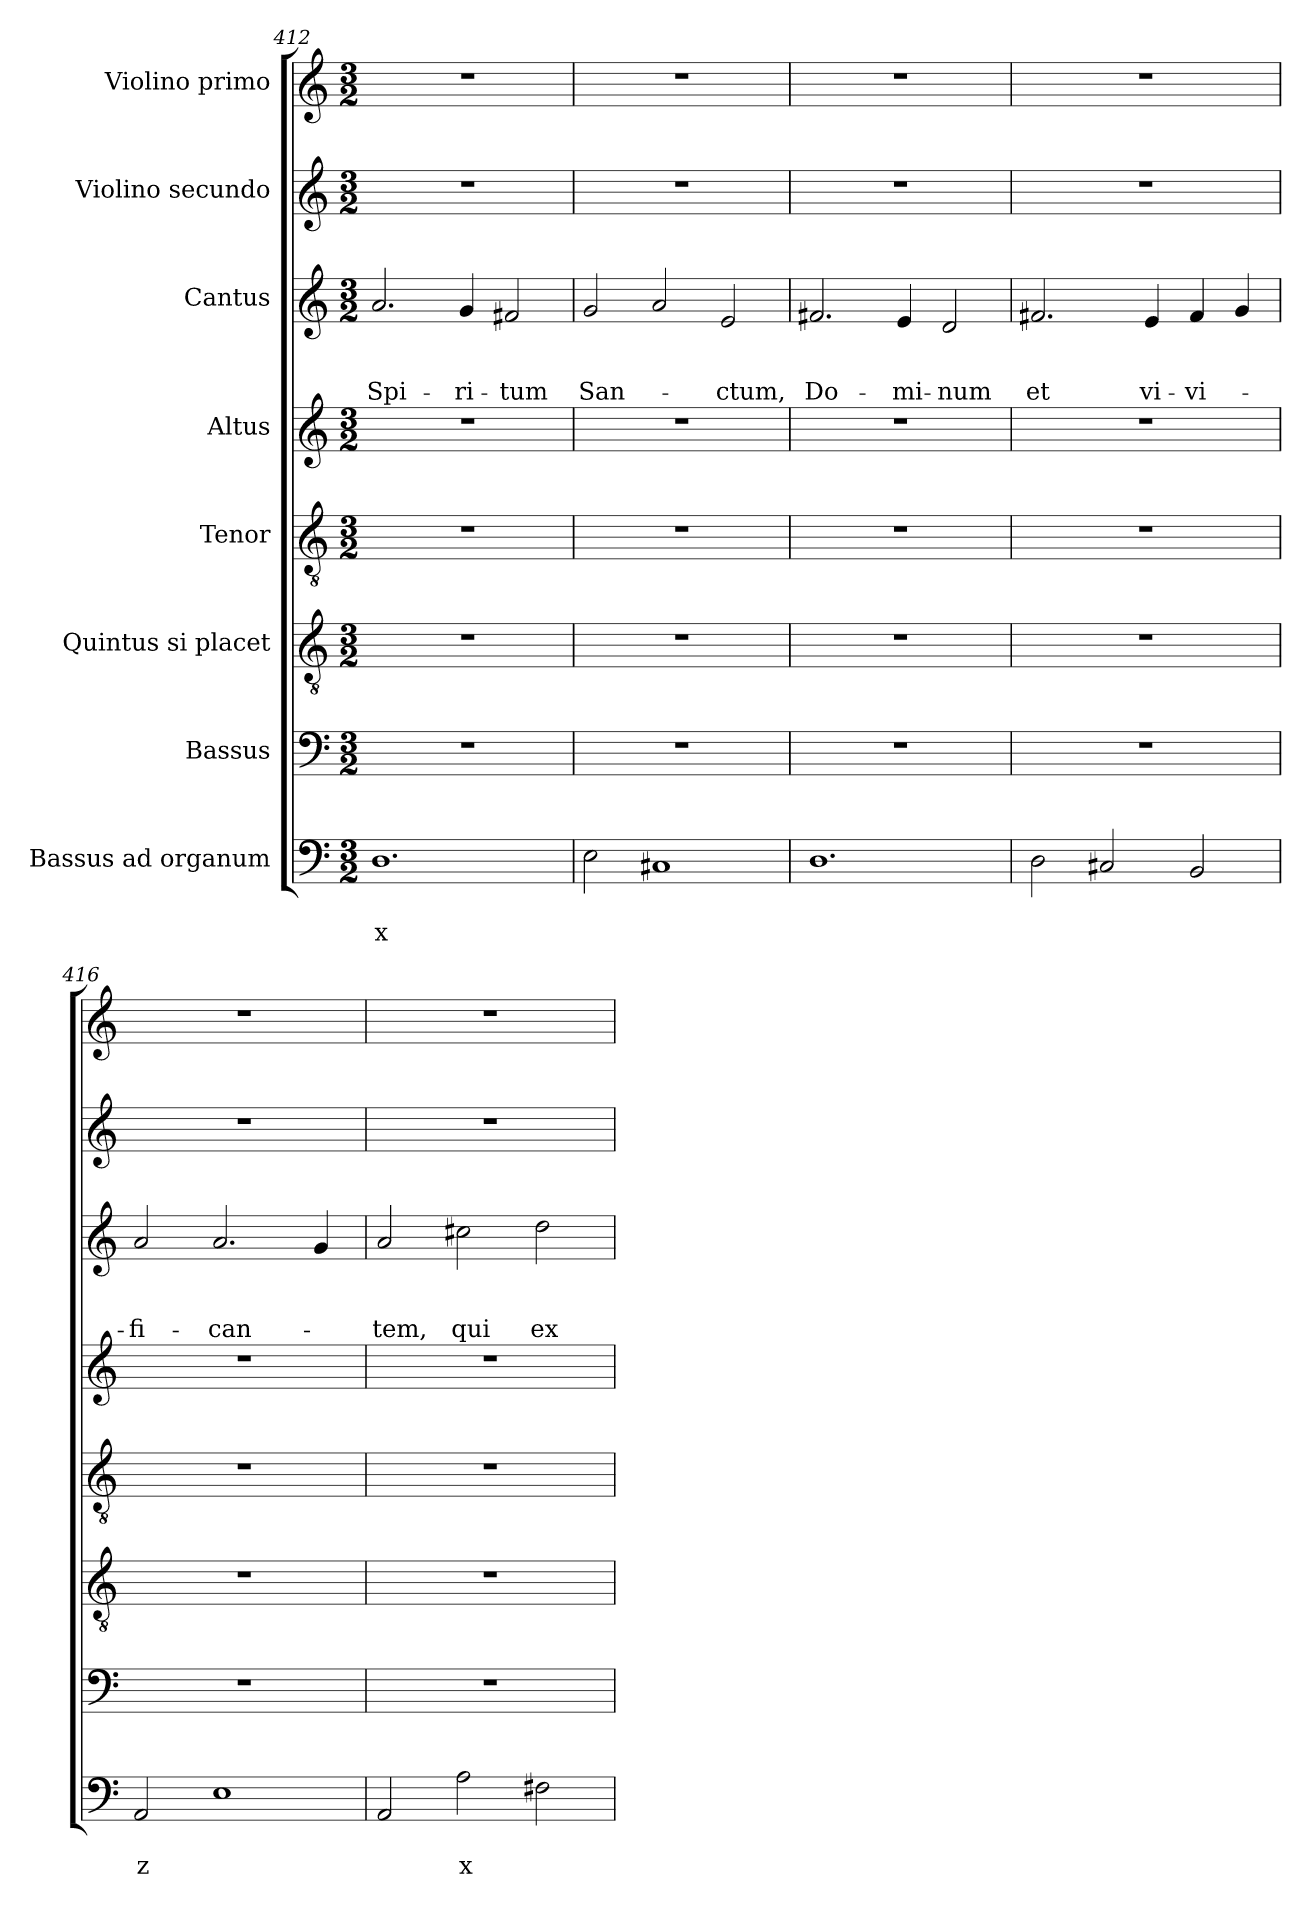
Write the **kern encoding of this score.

**kern	**text	**text	**kern	**kern	**kern	**kern	**kern	**text	**text	**text	**kern	**kern
*part8	*part8	*part8	*part7	*part6	*part5	*part4	*part3	*part3	*part3	*part3	*part2	*part1
*staff8	*staff8	*staff8	*staff7	*staff6	*staff5	*staff4	*staff3	*staff3	*staff3	*staff3	*staff2	*staff1
*I"Bassus ad organum	*	*	*I"Bassus	*I"Quintus si placet	*I"Tenor	*I"Altus	*I"Cantus	*	*	*	*I"Violino secundo	*I"Violino primo
*clefF4	*	*	*clefF4	*clefGv2	*clefGv2	*clefG2	*clefG2	*	*	*	*clefG2	*clefG2
*k[]	*	*	*k[]	*k[]	*k[]	*k[]	*k[]	*	*	*	*k[]	*k[]
*C:	*	*	*C:	*C:	*C:	*C:	*C:	*	*	*	*C:	*C:
*M3/2	*	*	*M3/2	*M3/2	*M3/2	*M3/2	*M3/2	*	*	*	*M3/2	*M3/2
=412	=412	=412	=412	=412	=412	=412	=412	=412	=412	=412	=412	=412
!	!	!LO:LY:b	!	!	!	!	!	!	!	!LO:LY:b	!	!
1.D	.	x	1.r	1.r	1.r	1.r	2.a/	.	.	Spi-	1.r	1.r
!	!	!	!	!	!	!	!	!	!	!LO:LY:b	!	!
.	.	.	.	.	.	.	4g/	.	.	-ri-	.	.
!	!	!	!	!	!	!	!	!	!	!LO:LY:b	!	!
.	.	.	.	.	.	.	2f#X/	.	.	-tum	.	.
=413	=413	=413	=413	=413	=413	=413	=413	=413	=413	=413	=413	=413
!	!	!	!	!	!	!	!	!	!	!LO:LY:b	!	!
2E\	.	.	1.r	1.r	1.r	1.r	2g/	.	.	San-	1.r	1.r
1C#X	.	.	.	.	.	.	2a/	.	.	.	.	.
!	!	!	!	!	!	!	!	!	!	!LO:LY:b	!	!
.	.	.	.	.	.	.	2e/	.	.	-ctum,	.	.
=414	=414	=414	=414	=414	=414	=414	=414	=414	=414	=414	=414	=414
!	!	!	!	!	!	!	!	!	!	!LO:LY:b	!	!
1.D	.	.	1.r	1.r	1.r	1.r	2.f#X/	.	.	Do-	1.r	1.r
!	!	!	!	!	!	!	!	!	!	!LO:LY:b	!	!
.	.	.	.	.	.	.	4e/	.	.	-mi-	.	.
!	!	!	!	!	!	!	!	!	!	!LO:LY:b	!	!
.	.	.	.	.	.	.	2d/	.	.	-num	.	.
=415	=415	=415	=415	=415	=415	=415	=415	=415	=415	=415	=415	=415
!	!	!	!	!	!	!	!	!	!	!LO:LY:b	!	!
2D\	.	.	1.r	1.r	1.r	1.r	2.f#X/	.	.	et	1.r	1.r
2C#X/	.	.	.	.	.	.	.	.	.	.	.	.
!	!	!	!	!	!	!	!	!	!	!LO:LY:b	!	!
.	.	.	.	.	.	.	4e/	.	.	vi-	.	.
!	!	!	!	!	!	!	!	!	!	!LO:LY:b	!	!
2BB/	.	.	.	.	.	.	4f#/	.	.	-vi-	.	.
.	.	.	.	.	.	.	4g/	.	.	.	.	.
=416	=416	=416	=416	=416	=416	=416	=416	=416	=416	=416	=416	=416
!	!	!LO:LY:b	!	!	!	!	!	!	!	!LO:LY:b	!	!
2AA/	.	z	1.r	1.r	1.r	1.r	2a/	.	.	-fi-	1.r	1.r
!	!	!	!	!	!	!	!	!	!	!LO:LY:b	!	!
1E	.	.	.	.	.	.	2.a/	.	.	-can-	.	.
.	.	.	.	.	.	.	4g/	.	.	.	.	.
=417	=417	=417	=417	=417	=417	=417	=417	=417	=417	=417	=417	=417
!	!	!	!	!	!	!	!	!	!	!LO:LY:b	!	!
2AA/	.	.	1.r	1.r	1.r	1.r	2a/	.	.	-tem,	1.r	1.r
!	!	!LO:LY:b	!	!	!	!	!	!	!	!LO:LY:b	!	!
2A\	.	x	.	.	.	.	2cc#X\	.	.	qui	.	.
!	!	!	!	!	!	!	!	!	!	!LO:LY:b	!	!
2F#X\	.	.	.	.	.	.	2dd\	.	.	ex	.	.
=	=	=	=	=	=	=	=	=	=	=	=	=
*-	*-	*-	*-	*-	*-	*-	*-	*-	*-	*-	*-	*-
